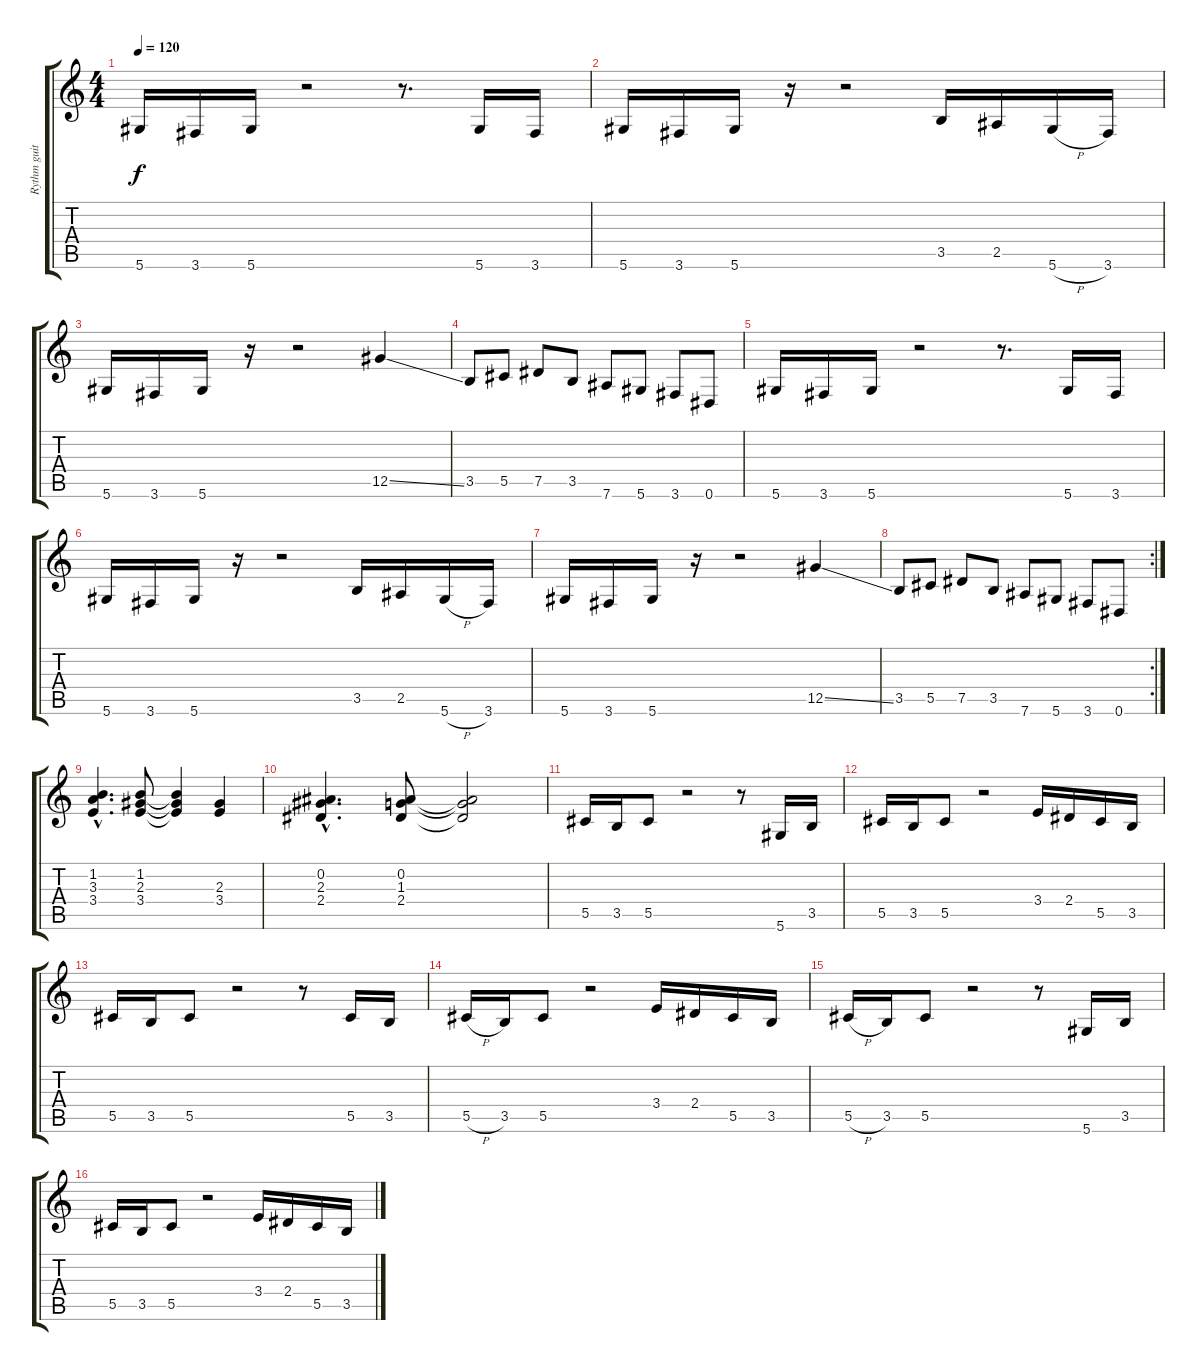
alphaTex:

\track ("Rythm guitar" "Rythm guit") {instrument acousticguitarnylon}
\staff {score tabs}
\tuning (Eb4 Bb3 Gb3 Db3 Ab2 Eb2) {hide}
\ts (4 4)
\tempo 120
\clef g2
\ks c
5.6.16{dy f} 3.6.16 5.6.16 r.2 r.8{d} 5.6.16 3.6.16 |
5.6.16 3.6.16 5.6.16 r.16 r.2 3.5.16 2.5.16 5.6{h}.16 3.6.16 |
5.6.16 3.6.16 5.6.16 r.16 r.2 12.5{ss}.4 |
3.5.8 5.5.8 7.5.8 3.5.8 7.6.8 5.6.8 3.6.8 0.6.8 |
5.6.16 3.6.16 5.6.16 r.2 r.8{d} 5.6.16 3.6.16 |
5.6.16 3.6.16 5.6.16 r.16 r.2 3.5.16 2.5.16 5.6{h}.16 3.6.16 |
5.6.16 3.6.16 5.6.16 r.16 r.2 12.5{ss}.4 |
\rc 2
3.5.8 5.5.8 7.5.8 3.5.8 7.6.8 5.6.8 3.6.8 0.6.8 |
(1.2{hac} 3.3{hac} 3.4{hac}).4{d} (1.2 2.3 3.4).8 (1.2{t} 2.3{t} 3.4{t}).4 (2.3 3.4).4 |
(0.2{hac} 2.3{hac} 2.4{hac}).4{d} (0.2 1.3 2.4).8 (0.2{t} 1.3{t} 2.4{t}).2 |
5.5.16 3.5.16 5.5.8 r.2 r.8 5.6.16 3.5.16 |
5.5.16 3.5.16 5.5.8 r.2 3.4.16 2.4.16 5.5.16 3.5.16 |
5.5.16 3.5.16 5.5.8 r.2 r.8 5.5.16 3.5.16 |
5.5{h}.16 3.5.16 5.5.8 r.2 3.4.16 2.4.16 5.5.16 3.5.16 |
5.5{h}.16 3.5.16 5.5.8 r.2 r.8 5.6.16 3.5.16 |
5.5.16 3.5.16 5.5.8 r.2 3.4.16 2.4.16 5.5.16 3.5.16
